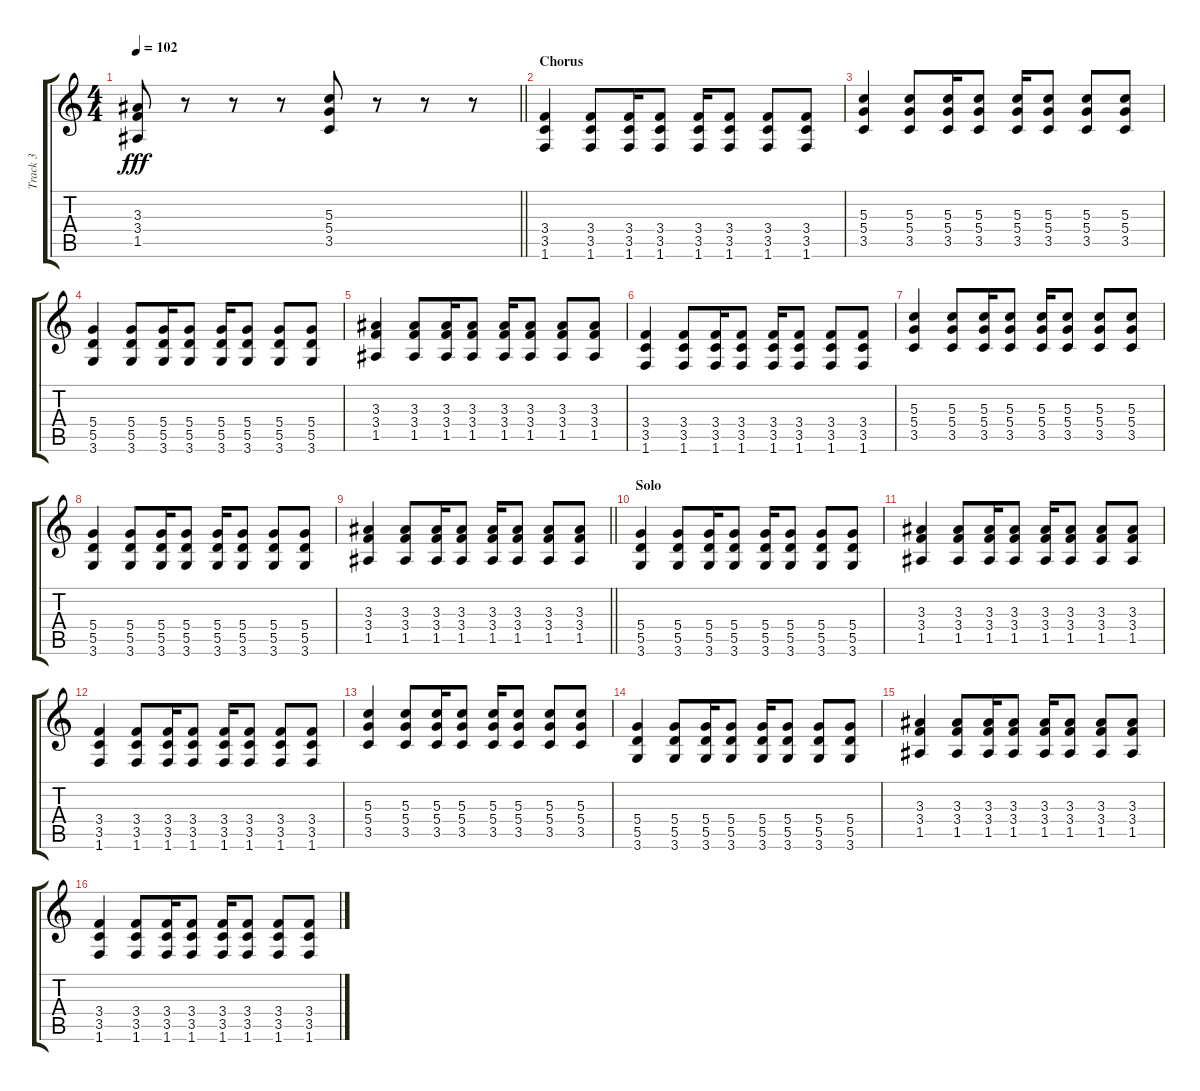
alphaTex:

\track ("Track 3" "Track 3") {instrument overdrivenguitar}
\staff {score tabs}
\tuning (E4 B3 G3 D3 A2 E2) {hide}
\ts (4 4)
\tempo 102
\clef g2
\barLineRight lightlight
\ks c
(3.3 3.4 1.5).8{dy fff volume 11 instrument overdrivenguitar} r.8 r.8 r.8 (5.3 5.4 3.5).8 r.8 r.8 r.8 |
\section ("" "Chorus")
(3.4 3.5 1.6).4 (3.4 3.5 1.6).8 (3.4 3.5 1.6).16 (3.4 3.5 1.6).8 (3.4 3.5 1.6).16 (3.4 3.5 1.6).8 (3.4 3.5 1.6).8 (3.4 3.5 1.6).8 |
(5.3 5.4 3.5).4 (5.3 5.4 3.5).8 (5.3 5.4 3.5).16 (5.3 5.4 3.5).8 (5.3 5.4 3.5).16 (5.3 5.4 3.5).8 (5.3 5.4 3.5).8 (5.3 5.4 3.5).8 |
(5.4 5.5 3.6).4 (5.4 5.5 3.6).8 (5.4 5.5 3.6).16 (5.4 5.5 3.6).8 (5.4 5.5 3.6).16 (5.4 5.5 3.6).8 (5.4 5.5 3.6).8 (5.4 5.5 3.6).8 |
(3.3 3.4 1.5).4 (3.3 3.4 1.5).8 (3.3 3.4 1.5).16 (3.3 3.4 1.5).8 (3.3 3.4 1.5).16 (3.3 3.4 1.5).8 (3.3 3.4 1.5).8 (3.3 3.4 1.5).8 |
(3.4 3.5 1.6).4 (3.4 3.5 1.6).8 (3.4 3.5 1.6).16 (3.4 3.5 1.6).8 (3.4 3.5 1.6).16 (3.4 3.5 1.6).8 (3.4 3.5 1.6).8 (3.4 3.5 1.6).8 |
(5.3 5.4 3.5).4 (5.3 5.4 3.5).8 (5.3 5.4 3.5).16 (5.3 5.4 3.5).8 (5.3 5.4 3.5).16 (5.3 5.4 3.5).8 (5.3 5.4 3.5).8 (5.3 5.4 3.5).8 |
(5.4 5.5 3.6).4 (5.4 5.5 3.6).8 (5.4 5.5 3.6).16 (5.4 5.5 3.6).8 (5.4 5.5 3.6).16 (5.4 5.5 3.6).8 (5.4 5.5 3.6).8 (5.4 5.5 3.6).8 |
\barLineRight lightlight
(3.3 3.4 1.5).4 (3.3 3.4 1.5).8 (3.3 3.4 1.5).16 (3.3 3.4 1.5).8 (3.3 3.4 1.5).16 (3.3 3.4 1.5).8 (3.3 3.4 1.5).8 (3.3 3.4 1.5).8 |
\section ("" "Solo")
(5.4 5.5 3.6).4 (5.4 5.5 3.6).8 (5.4 5.5 3.6).16 (5.4 5.5 3.6).8 (5.4 5.5 3.6).16 (5.4 5.5 3.6).8 (5.4 5.5 3.6).8 (5.4 5.5 3.6).8 |
(3.3 3.4 1.5).4 (3.3 3.4 1.5).8 (3.3 3.4 1.5).16 (3.3 3.4 1.5).8 (3.3 3.4 1.5).16 (3.3 3.4 1.5).8 (3.3 3.4 1.5).8 (3.3 3.4 1.5).8 |
(3.4 3.5 1.6).4 (3.4 3.5 1.6).8 (3.4 3.5 1.6).16 (3.4 3.5 1.6).8 (3.4 3.5 1.6).16 (3.4 3.5 1.6).8 (3.4 3.5 1.6).8 (3.4 3.5 1.6).8 |
(5.3 5.4 3.5).4 (5.3 5.4 3.5).8 (5.3 5.4 3.5).16 (5.3 5.4 3.5).8 (5.3 5.4 3.5).16 (5.3 5.4 3.5).8 (5.3 5.4 3.5).8 (5.3 5.4 3.5).8 |
(5.4 5.5 3.6).4 (5.4 5.5 3.6).8 (5.4 5.5 3.6).16 (5.4 5.5 3.6).8 (5.4 5.5 3.6).16 (5.4 5.5 3.6).8 (5.4 5.5 3.6).8 (5.4 5.5 3.6).8 |
(3.3 3.4 1.5).4 (3.3 3.4 1.5).8 (3.3 3.4 1.5).16 (3.3 3.4 1.5).8 (3.3 3.4 1.5).16 (3.3 3.4 1.5).8 (3.3 3.4 1.5).8 (3.3 3.4 1.5).8 |
(3.4 3.5 1.6).4 (3.4 3.5 1.6).8 (3.4 3.5 1.6).16 (3.4 3.5 1.6).8 (3.4 3.5 1.6).16 (3.4 3.5 1.6).8 (3.4 3.5 1.6).8 (3.4 3.5 1.6).8
